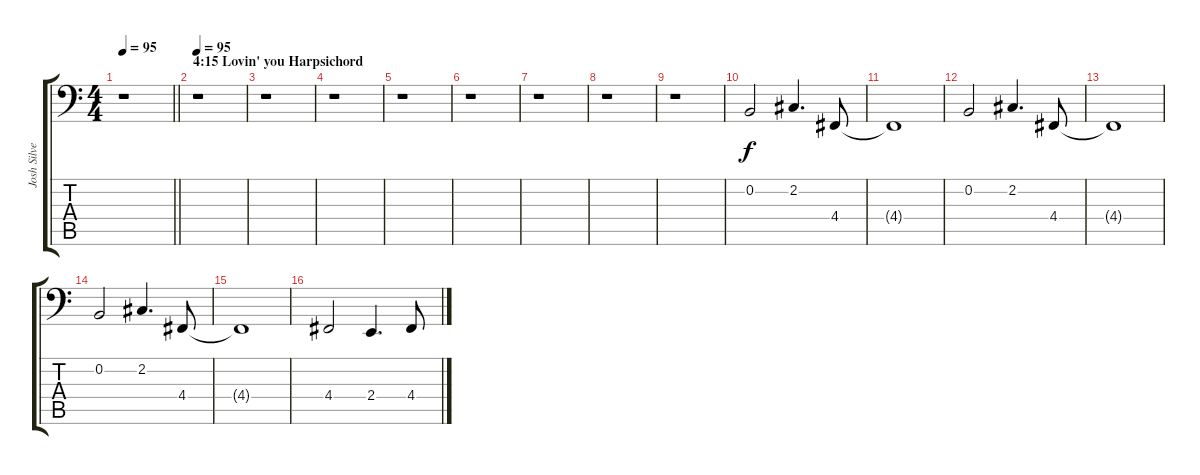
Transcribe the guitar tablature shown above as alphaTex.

\track ("Josh Silver (Strings)" "Josh Silve") {instrument synthstrings1}
\staff {score tabs}
\tuning (E3 B2 G2 D2 A1 E1) {hide}
\ts (4 4)
\tempo 95
\clef f4
\barLineRight lightlight
\ks c
r.1{dy f} |
\section ("" "4:15 Lovin' you Harpsichord")
\tempo 95
r.1 |
r.1 |
r.1 |
r.1 |
r.1 |
r.1 |
r.1 |
r.1 |
0.2.2{volume 9} 2.2.4{d} 4.4.8 |
4.4{t}.1 |
0.2.2 2.2.4{d} 4.4.8 |
4.4{t}.1 |
0.2.2 2.2.4{d} 4.4.8 |
4.4{t}.1 |
4.4.2 2.4.4{d} 4.4.8
